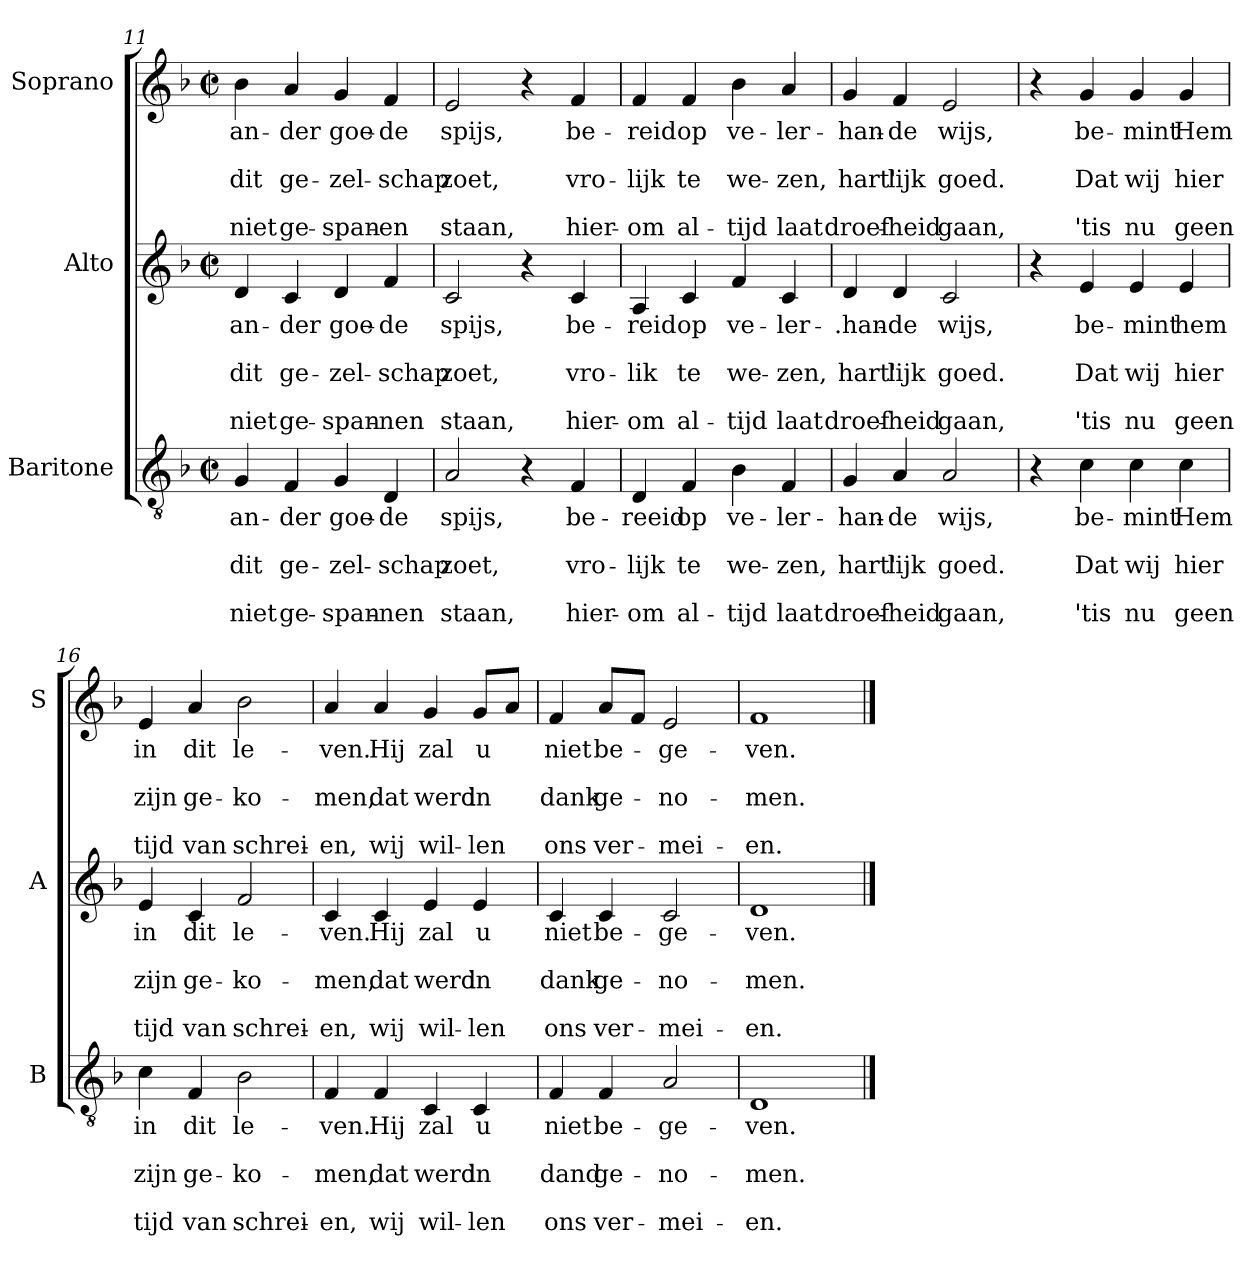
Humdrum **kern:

**kern	**text	**text	**text	**text	**text	**kern	**text	**text	**text	**text	**text	**kern	**text	**text	**text	**text	**text
*part3	*part3	*part3	*part3	*part3	*part3	*part2	*part2	*part2	*part2	*part2	*part2	*part1	*part1	*part1	*part1	*part1	*part1
*staff3	*staff3	*staff3	*staff3	*staff3	*staff3	*staff2	*staff2	*staff2	*staff2	*staff2	*staff2	*staff1	*staff1	*staff1	*staff1	*staff1	*staff1
*I"Baritone	*	*	*	*	*	*I"Alto	*	*	*	*	*	*I"Soprano	*	*	*	*	*
*I'B	*	*	*	*	*	*I'A	*	*	*	*	*	*I'S	*	*	*	*	*
*clefGv2	*	*	*	*	*	*clefG2	*	*	*	*	*	*clefG2	*	*	*	*	*
*k[b-]	*	*	*	*	*	*k[b-]	*	*	*	*	*	*k[b-]	*	*	*	*	*
*F:	*	*	*	*	*	*F:	*	*	*	*	*	*F:	*	*	*	*	*
*M2/2	*	*	*	*	*	*M2/2	*	*	*	*	*	*M2/2	*	*	*	*	*
*met(c|)	*	*	*	*	*	*met(c|)	*	*	*	*	*	*met(c|)	*	*	*	*	*
=11	=11	=11	=11	=11	=11	=11	=11	=11	=11	=11	=11	=11	=11	=11	=11	=11	=11
!	!LO:LY:b	!	!LO:LY:b	!	!LO:LY:b	!	!LO:LY:b	!	!LO:LY:b	!	!LO:LY:b	!	!LO:LY:b	!	!LO:LY:b	!	!LO:LY:b
4G/	an-	.	dit	.	niet	4d/	an-	.	dit	.	niet	4b-\	an-	.	dit	.	niet
!	!LO:LY:b	!	!LO:LY:b	!	!LO:LY:b	!	!LO:LY:b	!	!LO:LY:b	!	!LO:LY:b	!	!LO:LY:b	!	!LO:LY:b	!	!LO:LY:b
4F/	-der	.	ge-	.	ge-	4c/	-der	.	ge-	.	ge-	4a/	-der	.	ge-	.	ge-
!	!LO:LY:b	!	!LO:LY:b	!	!LO:LY:b	!	!LO:LY:b	!	!LO:LY:b	!	!LO:LY:b	!	!LO:LY:b	!	!LO:LY:b	!	!LO:LY:b
4G/	goe-	.	-zel-	.	-span-	4d/	goe-	.	-zel-	.	-span-	4g/	goe-	.	-zel-	.	-span-
!	!LO:LY:b	!	!LO:LY:b	!	!LO:LY:b	!	!LO:LY:b	!	!LO:LY:b	!	!LO:LY:b	!	!LO:LY:b	!	!LO:LY:b	!	!LO:LY:b
4D/	-de	.	-schap	.	-nen	4f/	-de	.	-schap	.	-nen	4f/	-de	.	-schap	.	-en
=12	=12	=12	=12	=12	=12	=12	=12	=12	=12	=12	=12	=12	=12	=12	=12	=12	=12
!	!LO:LY:b	!	!LO:LY:b	!	!LO:LY:b	!	!LO:LY:b	!	!LO:LY:b	!	!LO:LY:b	!	!LO:LY:b	!	!LO:LY:b	!	!LO:LY:b
2A/	spijs,	.	zoet,	.	staan,	2c/	spijs,	.	zoet,	.	staan,	2e/	spijs,	.	zoet,	.	staan,
4r	.	.	.	.	.	4r	.	.	.	.	.	4r	.	.	.	.	.
!	!LO:LY:b	!	!LO:LY:b	!	!LO:LY:b	!	!LO:LY:b	!	!LO:LY:b	!	!LO:LY:b	!	!LO:LY:b	!	!LO:LY:b	!	!LO:LY:b
4F/	be-	.	vro-	.	hier-	4c/	be-	.	vro-	.	hier-	4f/	be-	.	vro-	.	hier-
=13	=13	=13	=13	=13	=13	=13	=13	=13	=13	=13	=13	=13	=13	=13	=13	=13	=13
!	!LO:LY:b	!	!LO:LY:b	!	!LO:LY:b	!	!LO:LY:b	!	!LO:LY:b	!	!LO:LY:b	!	!LO:LY:b	!	!LO:LY:b	!	!LO:LY:b
4D/	-reeid	.	-lijk	.	-om	4A/	-reid	.	-lik	.	-om	4f/	-reid	.	-lijk	.	-om
!	!LO:LY:b	!	!LO:LY:b	!	!LO:LY:b	!	!LO:LY:b	!	!LO:LY:b	!	!LO:LY:b	!	!LO:LY:b	!	!LO:LY:b	!	!LO:LY:b
4F/	op	.	te	.	al-	4c/	op	.	te	.	al-	4f/	op	.	te	.	al-
!	!LO:LY:b	!	!LO:LY:b	!	!LO:LY:b	!	!LO:LY:b	!	!LO:LY:b	!	!LO:LY:b	!	!LO:LY:b	!	!LO:LY:b	!	!LO:LY:b
4B-\	ve-	.	we-	.	-tijd	4f/	ve-	.	we-	.	-tijd	4b-\	ve-	.	we-	.	-tijd
!	!LO:LY:b	!	!LO:LY:b	!	!LO:LY:b	!	!LO:LY:b	!	!LO:LY:b	!	!LO:LY:b	!	!LO:LY:b	!	!LO:LY:b	!	!LO:LY:b
4F/	-ler-	.	-zen,	.	laat	4c/	-ler-	.	-zen,	.	laat	4a/	-ler-	.	-zen,	.	laat
=14	=14	=14	=14	=14	=14	=14	=14	=14	=14	=14	=14	=14	=14	=14	=14	=14	=14
!	!LO:LY:b	!	!LO:LY:b	!	!LO:LY:b	!	!LO:LY:b	!	!LO:LY:b	!	!LO:LY:b	!	!LO:LY:b	!	!LO:LY:b	!	!LO:LY:b
4G/	-han-	.	hart'	.	droef-	4d/	-.han-	.	hart'	.	droef-	4g/	-han-	.	hart'	.	droef-
!	!LO:LY:b	!	!LO:LY:b	!	!LO:LY:b	!	!LO:LY:b	!	!LO:LY:b	!	!LO:LY:b	!	!LO:LY:b	!	!LO:LY:b	!	!LO:LY:b
4A/	-de	.	lijk	.	-heid	4d/	-de	.	lijk	.	-heid	4f/	-de	.	lijk	.	-heid
!	!LO:LY:b	!	!LO:LY:b	!	!LO:LY:b	!	!LO:LY:b	!	!LO:LY:b	!	!LO:LY:b	!	!LO:LY:b	!	!LO:LY:b	!	!LO:LY:b
2A/	wijs,	.	goed.	.	gaan,	2c/	wijs,	.	goed.	.	gaan,	2e/	wijs,	.	goed.	.	gaan,
!!LO:LB:g=z
=15	=15	=15	=15	=15	=15	=15	=15	=15	=15	=15	=15	=15	=15	=15	=15	=15	=15
4r	.	.	.	.	.	4r	.	.	.	.	.	4r	.	.	.	.	.
!	!LO:LY:b	!	!LO:LY:b	!	!LO:LY:b	!	!LO:LY:b	!	!LO:LY:b	!	!LO:LY:b	!	!LO:LY:b	!	!LO:LY:b	!	!LO:LY:b
4c\	be-	.	Dat	.	'tis	4e/	be-	.	Dat	.	'tis	4g/	be-	.	Dat	.	'tis
!	!LO:LY:b	!	!LO:LY:b	!	!LO:LY:b	!	!LO:LY:b	!	!LO:LY:b	!	!LO:LY:b	!	!LO:LY:b	!	!LO:LY:b	!	!LO:LY:b
4c\	-mint	.	wij	.	nu	4e/	-mint	.	wij	.	nu	4g/	-mint	.	wij	.	nu
!	!LO:LY:b	!	!LO:LY:b	!	!LO:LY:b	!	!LO:LY:b	!	!LO:LY:b	!	!LO:LY:b	!	!LO:LY:b	!	!LO:LY:b	!	!LO:LY:b
4c\	Hem	.	hier	.	geen	4e/	hem	.	hier	.	geen	4g/	Hem	.	hier	.	geen
=16	=16	=16	=16	=16	=16	=16	=16	=16	=16	=16	=16	=16	=16	=16	=16	=16	=16
!	!LO:LY:b	!	!LO:LY:b	!	!LO:LY:b	!	!LO:LY:b	!	!LO:LY:b	!	!LO:LY:b	!	!LO:LY:b	!	!LO:LY:b	!	!LO:LY:b
4c\	in	.	zijn	.	tijd	4e/	in	.	zijn	.	tijd	4e/	in	.	zijn	.	tijd
!	!LO:LY:b	!	!LO:LY:b	!	!LO:LY:b	!	!LO:LY:b	!	!LO:LY:b	!	!LO:LY:b	!	!LO:LY:b	!	!LO:LY:b	!	!LO:LY:b
4F/	dit	.	ge-	.	van	4c/	dit	.	ge-	.	van	4a/	dit	.	ge-	.	van
!	!LO:LY:b	!	!LO:LY:b	!	!LO:LY:b	!	!LO:LY:b	!	!LO:LY:b	!	!LO:LY:b	!	!LO:LY:b	!	!LO:LY:b	!	!LO:LY:b
2B-\	le-	.	-ko-	.	schrei-	2f/	le-	.	-ko-	.	schrei-	2b-\	le-	.	-ko-	.	schrei-
=17	=17	=17	=17	=17	=17	=17	=17	=17	=17	=17	=17	=17	=17	=17	=17	=17	=17
!	!LO:LY:b	!	!LO:LY:b	!	!LO:LY:b	!	!LO:LY:b	!	!LO:LY:b	!	!LO:LY:b	!	!LO:LY:b	!	!LO:LY:b	!	!LO:LY:b
4F/	-ven.	.	-men,	.	-en,	4c/	-ven.	.	-men,	.	-en,	4a/	-ven.	.	-men,	.	-en,
!	!LO:LY:b	!	!LO:LY:b	!	!LO:LY:b	!	!LO:LY:b	!	!LO:LY:b	!	!LO:LY:b	!	!LO:LY:b	!	!LO:LY:b	!	!LO:LY:b
4F/	Hij	.	dat	.	wij	4c/	Hij	.	dat	.	wij	4a/	Hij	.	dat	.	wij
!	!LO:LY:b	!	!LO:LY:b	!	!LO:LY:b	!	!LO:LY:b	!	!LO:LY:b	!	!LO:LY:b	!	!LO:LY:b	!	!LO:LY:b	!	!LO:LY:b
4C/	zal	.	werd	.	wil-	4e/	zal	.	werd	.	wil-	4g/	zal	.	werd	.	wil-
!	!LO:LY:b	!	!LO:LY:b	!	!LO:LY:b	!	!LO:LY:b	!	!LO:LY:b	!	!LO:LY:b	!	!LO:LY:b	!	!LO:LY:b	!	!LO:LY:b
4C/	u	.	in	.	-len	4e/	u	.	in	.	-len	8g/L	u	.	in	.	-len
.	.	.	.	.	.	.	.	.	.	.	.	8a/J	.	.	.	.	.
=18	=18	=18	=18	=18	=18	=18	=18	=18	=18	=18	=18	=18	=18	=18	=18	=18	=18
!	!LO:LY:b	!	!LO:LY:b	!	!LO:LY:b	!	!LO:LY:b	!	!LO:LY:b	!	!LO:LY:b	!	!LO:LY:b	!	!LO:LY:b	!	!LO:LY:b
4F/	niet	.	dand	.	ons	4c/	niet	.	dank	.	ons	4f/	niet	.	dank	.	ons
!	!LO:LY:b	!	!LO:LY:b	!	!LO:LY:b	!	!LO:LY:b	!	!LO:LY:b	!	!LO:LY:b	!	!LO:LY:b	!	!LO:LY:b	!	!LO:LY:b
4F/	be-	.	ge-	.	ver-	4c/	be-	.	ge-	.	ver-	8a/L	be-	.	ge-	.	ver-
.	.	.	.	.	.	.	.	.	.	.	.	8f/J	.	.	.	.	.
!	!LO:LY:b	!	!LO:LY:b	!	!LO:LY:b	!	!LO:LY:b	!	!LO:LY:b	!	!LO:LY:b	!	!LO:LY:b	!	!LO:LY:b	!	!LO:LY:b
2A/	-ge-	.	-no-	.	-mei-	2c/	-ge-	.	-no-	.	-mei-	2e/	-ge-	.	-no-	.	-mei-
=19	=19	=19	=19	=19	=19	=19	=19	=19	=19	=19	=19	=19	=19	=19	=19	=19	=19
!	!LO:LY:b	!	!LO:LY:b	!	!LO:LY:b	!	!LO:LY:b	!	!LO:LY:b	!	!LO:LY:b	!	!LO:LY:b	!	!LO:LY:b	!	!LO:LY:b
1D	-ven.	.	-men.	.	-en.	1d	-ven.	.	-men.	.	-en.	1f	-ven.	.	-men.	.	-en.
==	==	==	==	==	==	==	==	==	==	==	==	==	==	==	==	==	==
*-	*-	*-	*-	*-	*-	*-	*-	*-	*-	*-	*-	*-	*-	*-	*-	*-	*-
